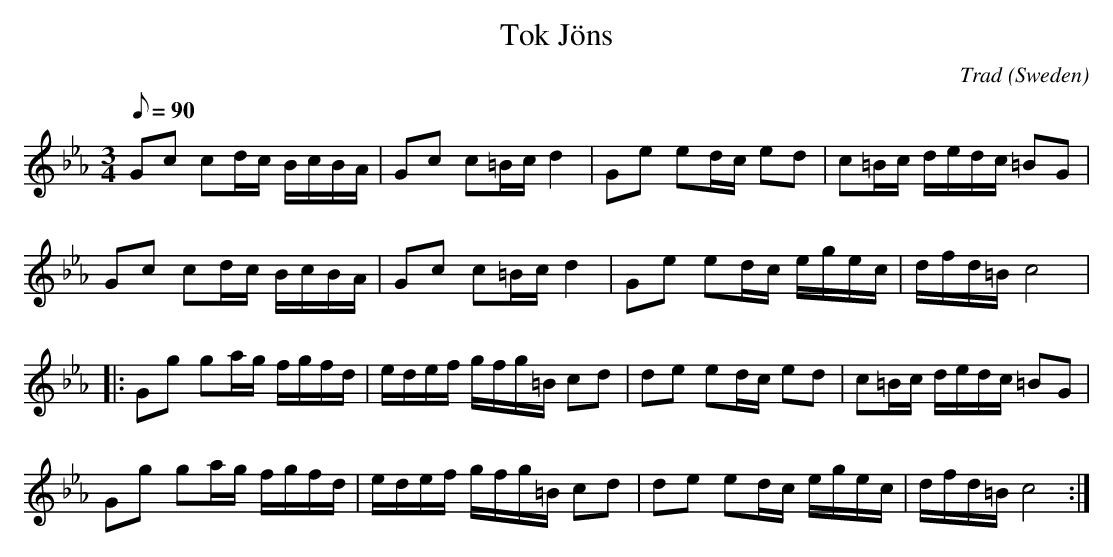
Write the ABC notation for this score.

X:1
T:Tok Jöns
C:Trad
L:1/8
M:3/4
O:Sweden
Q:90
K:C minor
Gc cd/2c/2 B/2c/2B/2A/2 | Gc c=B/2c/2 d2|Ge ed/2c/2 ed |c=B/2c/2 d/2e/2d/2c/2 =BG |
Gc cd/2c/2 B/2c/2B/2A/2 | Gc c=B/2c/2 d2|Ge ed/2c/2 e/2g/2e/2c/2 |d/2f/2d/2=B/2 c4 |
|:Gg ga/2g/2 f/2g/2f/2d/2 | e/2d/2e/2f/2 g/2f/2g/2=B/2 cd| de ed/2c/2 ed|c=B/2c/2 d/2e/2d/2c/2 =BG |
Gg ga/2g/2 f/2g/2f/2d/2 | e/2d/2e/2f/2 g/2f/2g/2=B/2 cd|de ed/2c/2 e/2g/2e/2c/2 |d/2f/2d/2=B/2 c4 :|]
